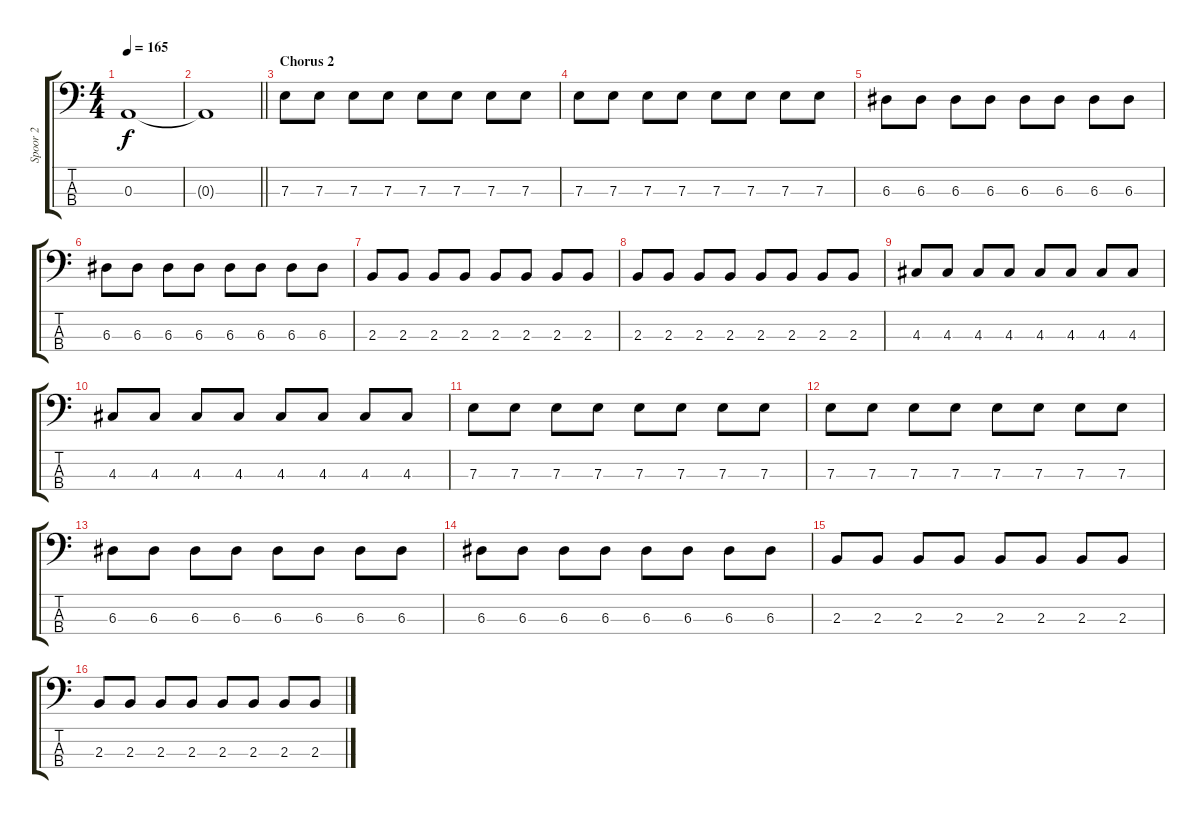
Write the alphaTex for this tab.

\track ("Spoor 2" "Spoor 2") {instrument electricbassfinger}
\staff {score tabs}
\tuning (G2 D2 A1 E1) {hide}
\ts (4 4)
\tempo 165
\clef f4
\ks c
0.3.1{dy f} |
\barLineRight lightlight
0.3{t}.1 |
\section ("" "Chorus 2")
7.3.8 7.3.8 7.3.8 7.3.8 7.3.8 7.3.8 7.3.8 7.3.8 |
7.3.8 7.3.8 7.3.8 7.3.8 7.3.8 7.3.8 7.3.8 7.3.8 |
6.3.8 6.3.8 6.3.8 6.3.8 6.3.8 6.3.8 6.3.8 6.3.8 |
6.3.8 6.3.8 6.3.8 6.3.8 6.3.8 6.3.8 6.3.8 6.3.8 |
2.3.8 2.3.8 2.3.8 2.3.8 2.3.8 2.3.8 2.3.8 2.3.8 |
2.3.8 2.3.8 2.3.8 2.3.8 2.3.8 2.3.8 2.3.8 2.3.8 |
4.3.8 4.3.8 4.3.8 4.3.8 4.3.8 4.3.8 4.3.8 4.3.8 |
4.3.8 4.3.8 4.3.8 4.3.8 4.3.8 4.3.8 4.3.8 4.3.8 |
7.3.8 7.3.8 7.3.8 7.3.8 7.3.8 7.3.8 7.3.8 7.3.8 |
7.3.8 7.3.8 7.3.8 7.3.8 7.3.8 7.3.8 7.3.8 7.3.8 |
6.3.8 6.3.8 6.3.8 6.3.8 6.3.8 6.3.8 6.3.8 6.3.8 |
6.3.8 6.3.8 6.3.8 6.3.8 6.3.8 6.3.8 6.3.8 6.3.8 |
2.3.8 2.3.8 2.3.8 2.3.8 2.3.8 2.3.8 2.3.8 2.3.8 |
2.3.8 2.3.8 2.3.8 2.3.8 2.3.8 2.3.8 2.3.8 2.3.8
